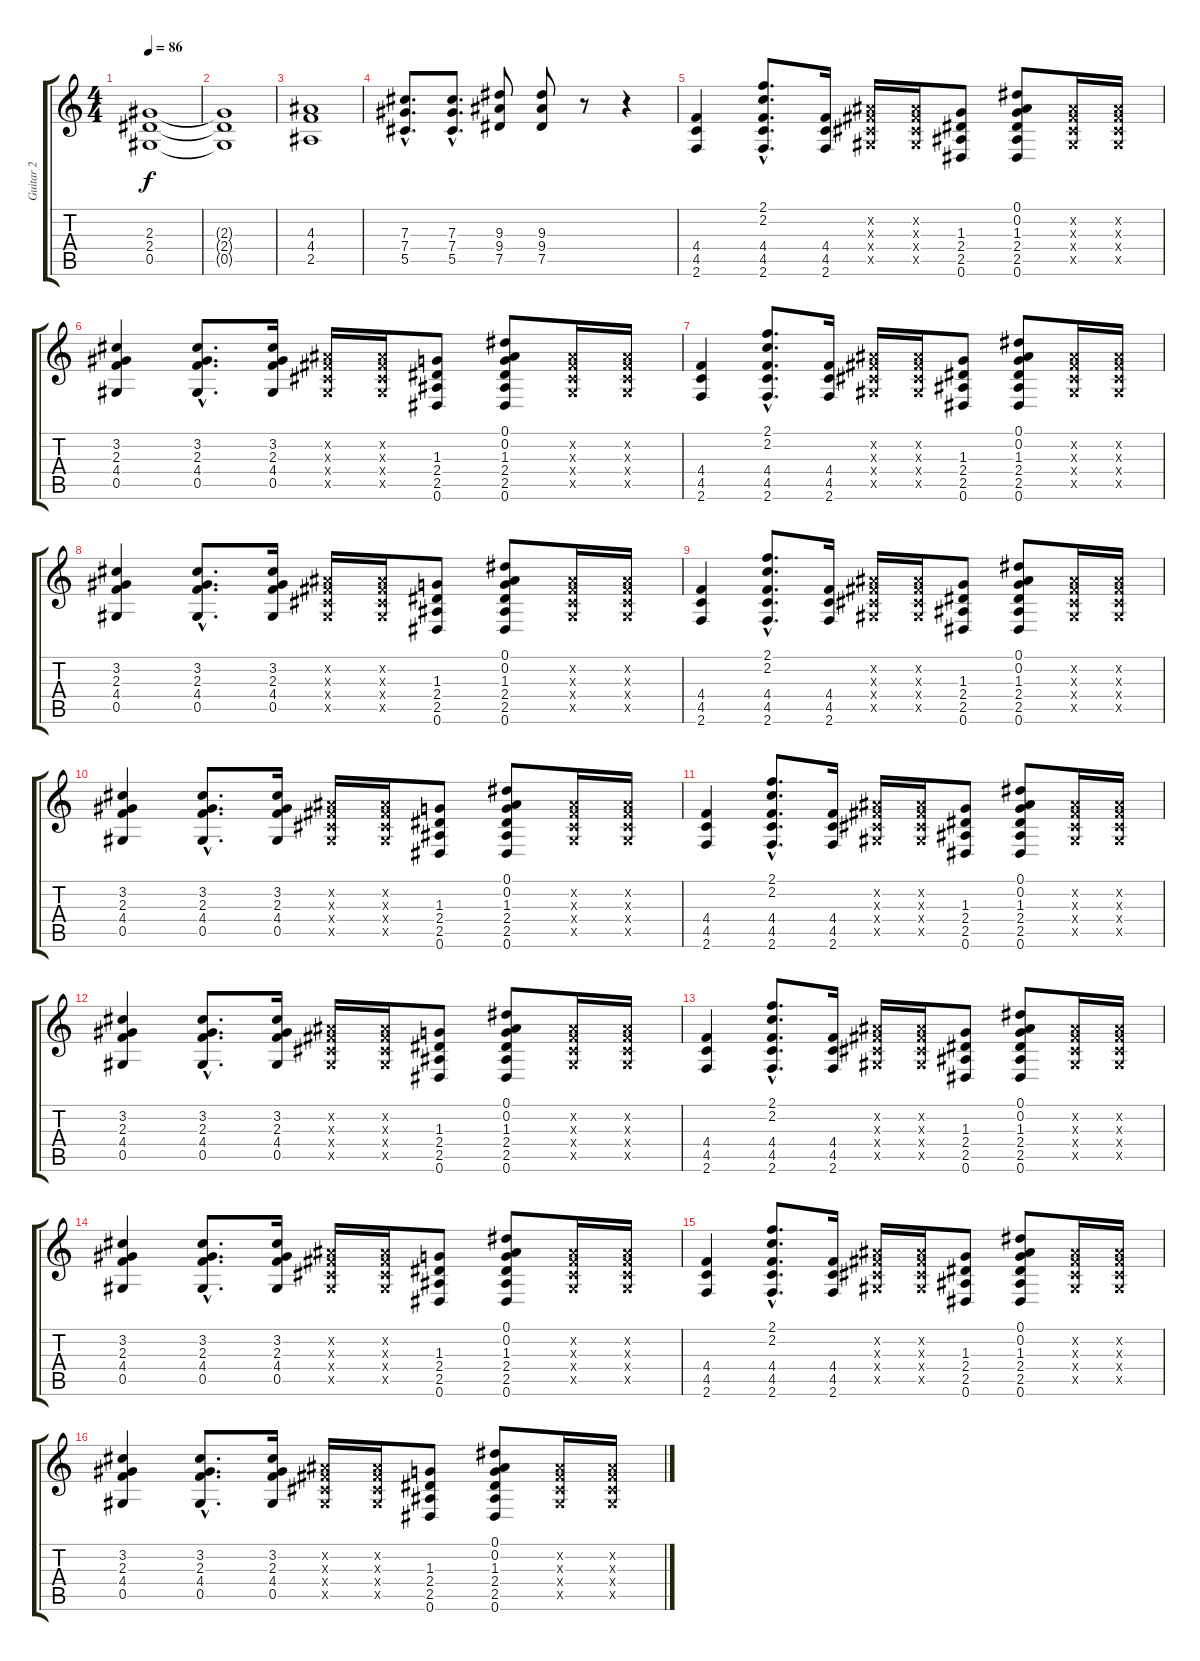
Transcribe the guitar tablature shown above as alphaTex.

\track ("Guitar 2" "Guitar 2") {instrument distortionguitar}
\staff {score tabs}
\tuning (Eb4 Bb3 Gb3 Db3 Ab2 Eb2) {hide}
\ts (4 4)
\tempo 86
\clef g2
\ks c
(2.3 2.4 0.5).1{dy f} |
(2.3{t} 2.4{t} 0.5{t}).1 |
(4.3 4.4 2.5).1 |
(7.3{hac} 7.4{hac} 5.5{hac}).8{d} (7.3{hac} 7.4{hac} 5.5{hac}).8{d} (9.3 9.4 7.5).8 (9.3 9.4 7.5).8 r.8 r.4 |
(4.4 4.5 2.6).4 (2.1{hac} 2.2{hac} 4.4{hac} 4.5{hac} 2.6{hac}).8{d} (4.4 4.5 2.6).16 (0.2{x} 0.3{x} 0.4{x} 0.5{x}).16 (0.2{x} 0.3{x} 0.4{x} 0.5{x}).16 (1.3 2.4 2.5 0.6).8 (0.1 0.2 1.3 2.4 2.5 0.6).8 (0.2{x} 0.3{x} 0.4{x} 0.5{x}).16 (0.2{x} 0.3{x} 0.4{x} 0.5{x}).16 |
(3.2 2.3 4.4 0.5).4 (3.2{hac} 2.3{hac} 4.4{hac} 0.5{hac}).8{d} (3.2 2.3 4.4 0.5).16 (0.2{x} 0.3{x} 0.4{x} 0.5{x}).16 (0.2{x} 0.3{x} 0.4{x} 0.5{x}).16 (1.3 2.4 2.5 0.6).8 (0.1 0.2 1.3 2.4 2.5 0.6).8 (0.2{x} 0.3{x} 0.4{x} 0.5{x}).16 (0.2{x} 0.3{x} 0.4{x} 0.5{x}).16 |
(4.4 4.5 2.6).4 (2.1{hac} 2.2{hac} 4.4{hac} 4.5{hac} 2.6{hac}).8{d} (4.4 4.5 2.6).16 (0.2{x} 0.3{x} 0.4{x} 0.5{x}).16 (0.2{x} 0.3{x} 0.4{x} 0.5{x}).16 (1.3 2.4 2.5 0.6).8 (0.1 0.2 1.3 2.4 2.5 0.6).8 (0.2{x} 0.3{x} 0.4{x} 0.5{x}).16 (0.2{x} 0.3{x} 0.4{x} 0.5{x}).16 |
(3.2 2.3 4.4 0.5).4 (3.2{hac} 2.3{hac} 4.4{hac} 0.5{hac}).8{d} (3.2 2.3 4.4 0.5).16 (0.2{x} 0.3{x} 0.4{x} 0.5{x}).16 (0.2{x} 0.3{x} 0.4{x} 0.5{x}).16 (1.3 2.4 2.5 0.6).8 (0.1 0.2 1.3 2.4 2.5 0.6).8 (0.2{x} 0.3{x} 0.4{x} 0.5{x}).16 (0.2{x} 0.3{x} 0.4{x} 0.5{x}).16 |
(4.4 4.5 2.6).4 (2.1{hac} 2.2{hac} 4.4{hac} 4.5{hac} 2.6{hac}).8{d} (4.4 4.5 2.6).16 (0.2{x} 0.3{x} 0.4{x} 0.5{x}).16 (0.2{x} 0.3{x} 0.4{x} 0.5{x}).16 (1.3 2.4 2.5 0.6).8 (0.1 0.2 1.3 2.4 2.5 0.6).8 (0.2{x} 0.3{x} 0.4{x} 0.5{x}).16 (0.2{x} 0.3{x} 0.4{x} 0.5{x}).16 |
(3.2 2.3 4.4 0.5).4 (3.2{hac} 2.3{hac} 4.4{hac} 0.5{hac}).8{d} (3.2 2.3 4.4 0.5).16 (0.2{x} 0.3{x} 0.4{x} 0.5{x}).16 (0.2{x} 0.3{x} 0.4{x} 0.5{x}).16 (1.3 2.4 2.5 0.6).8 (0.1 0.2 1.3 2.4 2.5 0.6).8 (0.2{x} 0.3{x} 0.4{x} 0.5{x}).16 (0.2{x} 0.3{x} 0.4{x} 0.5{x}).16 |
(4.4 4.5 2.6).4 (2.1{hac} 2.2{hac} 4.4{hac} 4.5{hac} 2.6{hac}).8{d} (4.4 4.5 2.6).16 (0.2{x} 0.3{x} 0.4{x} 0.5{x}).16 (0.2{x} 0.3{x} 0.4{x} 0.5{x}).16 (1.3 2.4 2.5 0.6).8 (0.1 0.2 1.3 2.4 2.5 0.6).8 (0.2{x} 0.3{x} 0.4{x} 0.5{x}).16 (0.2{x} 0.3{x} 0.4{x} 0.5{x}).16 |
(3.2 2.3 4.4 0.5).4 (3.2{hac} 2.3{hac} 4.4{hac} 0.5{hac}).8{d} (3.2 2.3 4.4 0.5).16 (0.2{x} 0.3{x} 0.4{x} 0.5{x}).16 (0.2{x} 0.3{x} 0.4{x} 0.5{x}).16 (1.3 2.4 2.5 0.6).8 (0.1 0.2 1.3 2.4 2.5 0.6).8 (0.2{x} 0.3{x} 0.4{x} 0.5{x}).16 (0.2{x} 0.3{x} 0.4{x} 0.5{x}).16 |
(4.4 4.5 2.6).4 (2.1{hac} 2.2{hac} 4.4{hac} 4.5{hac} 2.6{hac}).8{d} (4.4 4.5 2.6).16 (0.2{x} 0.3{x} 0.4{x} 0.5{x}).16 (0.2{x} 0.3{x} 0.4{x} 0.5{x}).16 (1.3 2.4 2.5 0.6).8 (0.1 0.2 1.3 2.4 2.5 0.6).8 (0.2{x} 0.3{x} 0.4{x} 0.5{x}).16 (0.2{x} 0.3{x} 0.4{x} 0.5{x}).16 |
(3.2 2.3 4.4 0.5).4 (3.2{hac} 2.3{hac} 4.4{hac} 0.5{hac}).8{d} (3.2 2.3 4.4 0.5).16 (0.2{x} 0.3{x} 0.4{x} 0.5{x}).16 (0.2{x} 0.3{x} 0.4{x} 0.5{x}).16 (1.3 2.4 2.5 0.6).8 (0.1 0.2 1.3 2.4 2.5 0.6).8 (0.2{x} 0.3{x} 0.4{x} 0.5{x}).16 (0.2{x} 0.3{x} 0.4{x} 0.5{x}).16 |
(4.4 4.5 2.6).4 (2.1{hac} 2.2{hac} 4.4{hac} 4.5{hac} 2.6{hac}).8{d} (4.4 4.5 2.6).16 (0.2{x} 0.3{x} 0.4{x} 0.5{x}).16 (0.2{x} 0.3{x} 0.4{x} 0.5{x}).16 (1.3 2.4 2.5 0.6).8 (0.1 0.2 1.3 2.4 2.5 0.6).8 (0.2{x} 0.3{x} 0.4{x} 0.5{x}).16 (0.2{x} 0.3{x} 0.4{x} 0.5{x}).16 |
(3.2 2.3 4.4 0.5).4 (3.2{hac} 2.3{hac} 4.4{hac} 0.5{hac}).8{d} (3.2 2.3 4.4 0.5).16 (0.2{x} 0.3{x} 0.4{x} 0.5{x}).16 (0.2{x} 0.3{x} 0.4{x} 0.5{x}).16 (1.3 2.4 2.5 0.6).8 (0.1 0.2 1.3 2.4 2.5 0.6).8 (0.2{x} 0.3{x} 0.4{x} 0.5{x}).16 (0.2{x} 0.3{x} 0.4{x} 0.5{x}).16
